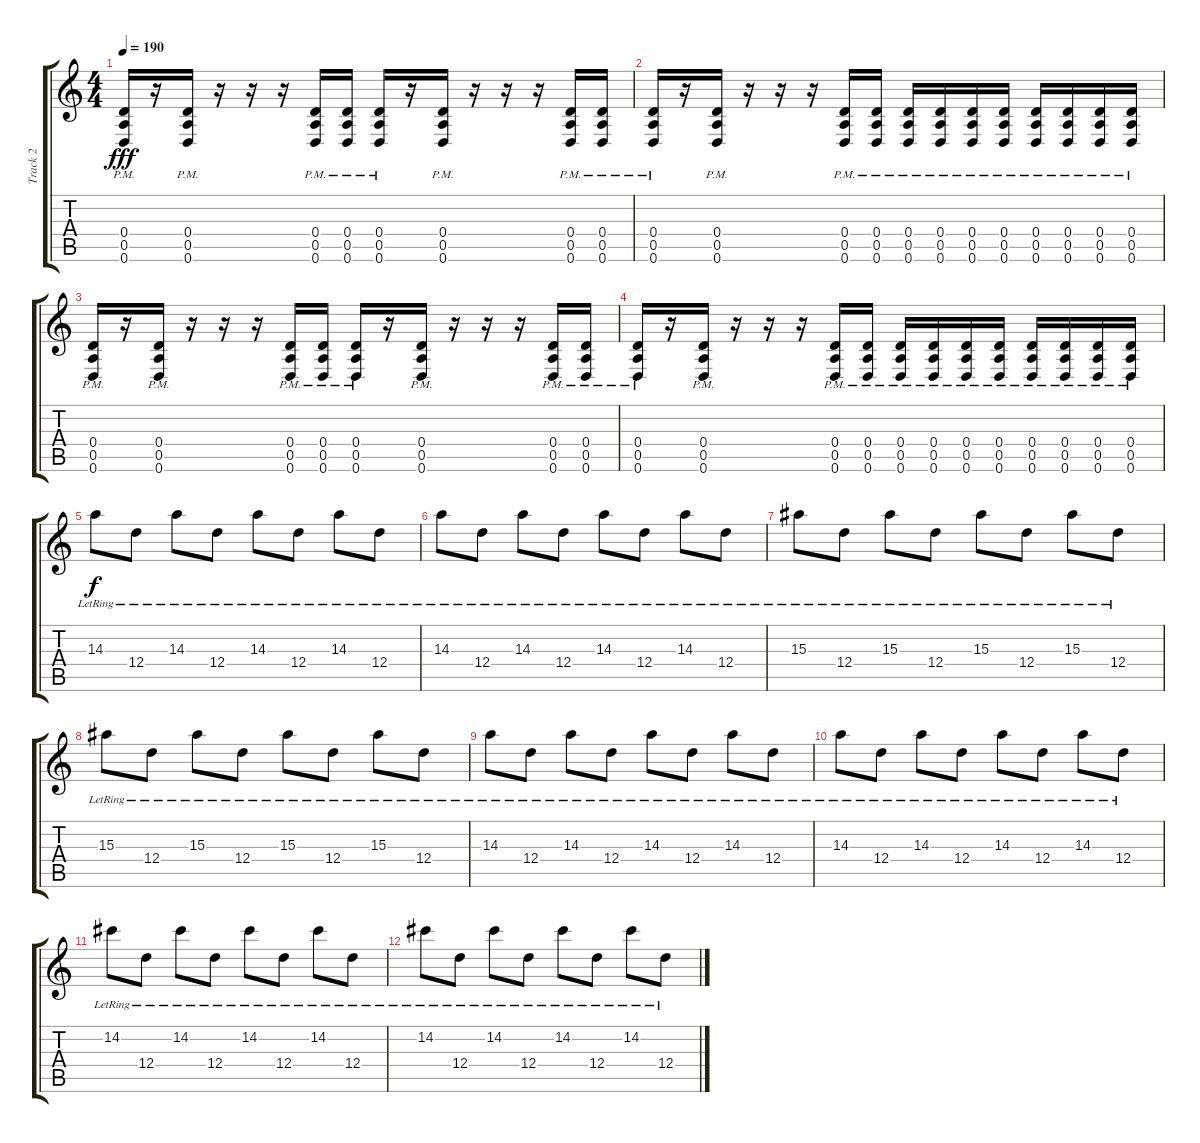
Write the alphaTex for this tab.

\track ("Track 2" "Track 2") {instrument distortionguitar}
\staff {score tabs}
\tuning (E4 B3 G3 D3 A2 D2) {hide}
\ts (4 4)
\tempo 190
\clef g2
\ks c
(0.4{pm} 0.5{pm} 0.6{pm}).16{dy fff} r.16 (0.4{pm} 0.5{pm} 0.6{pm}).16 r.16 r.16 r.16 (0.4{pm} 0.5{pm} 0.6{pm}).16 (0.4{pm} 0.5{pm} 0.6{pm}).16 (0.4{pm} 0.5{pm} 0.6{pm}).16 r.16 (0.4{pm} 0.5{pm} 0.6{pm}).16 r.16 r.16 r.16 (0.4{pm} 0.5{pm} 0.6{pm}).16 (0.4{pm} 0.5{pm} 0.6{pm}).16 |
(0.4{pm} 0.5{pm} 0.6{pm}).16 r.16 (0.4{pm} 0.5{pm} 0.6{pm}).16 r.16 r.16 r.16 (0.4{pm} 0.5{pm} 0.6{pm}).16 (0.4{pm} 0.5{pm} 0.6{pm}).16 (0.4{pm} 0.5{pm} 0.6{pm}).16 (0.4{pm} 0.5{pm} 0.6{pm}).16 (0.4{pm} 0.5{pm} 0.6{pm}).16 (0.4{pm} 0.5{pm} 0.6{pm}).16 (0.4{pm} 0.5{pm} 0.6{pm}).16 (0.4{pm} 0.5{pm} 0.6{pm}).16 (0.4{pm} 0.5{pm} 0.6{pm}).16 (0.4{pm} 0.5{pm} 0.6{pm}).16 |
(0.4{pm} 0.5{pm} 0.6{pm}).16 r.16 (0.4{pm} 0.5{pm} 0.6{pm}).16 r.16 r.16 r.16 (0.4{pm} 0.5{pm} 0.6{pm}).16 (0.4{pm} 0.5{pm} 0.6{pm}).16 (0.4{pm} 0.5{pm} 0.6{pm}).16 r.16 (0.4{pm} 0.5{pm} 0.6{pm}).16 r.16 r.16 r.16 (0.4{pm} 0.5{pm} 0.6{pm}).16 (0.4{pm} 0.5{pm} 0.6{pm}).16 |
(0.4{pm} 0.5{pm} 0.6{pm}).16 r.16 (0.4{pm} 0.5{pm} 0.6{pm}).16 r.16 r.16 r.16 (0.4{pm} 0.5{pm} 0.6{pm}).16 (0.4{pm} 0.5{pm} 0.6{pm}).16 (0.4{pm} 0.5{pm} 0.6{pm}).16 (0.4{pm} 0.5{pm} 0.6{pm}).16 (0.4{pm} 0.5{pm} 0.6{pm}).16 (0.4{pm} 0.5{pm} 0.6{pm}).16 (0.4{pm} 0.5{pm} 0.6{pm}).16 (0.4{pm} 0.5{pm} 0.6{pm}).16 (0.4{pm} 0.5{pm} 0.6{pm}).16 (0.4{pm} 0.5{pm} 0.6{pm}).16 |
14.3{lr}.8{dy f} 12.4{lr}.8 14.3{lr}.8 12.4{lr}.8 14.3{lr}.8 12.4{lr}.8 14.3{lr}.8 12.4{lr}.8 |
14.3{lr}.8 12.4{lr}.8 14.3{lr}.8 12.4{lr}.8 14.3{lr}.8 12.4{lr}.8 14.3{lr}.8 12.4{lr}.8 |
15.3{lr}.8 12.4{lr}.8 15.3{lr}.8 12.4{lr}.8 15.3{lr}.8 12.4{lr}.8 15.3{lr}.8 12.4{lr}.8 |
15.3{lr}.8 12.4{lr}.8 15.3{lr}.8 12.4{lr}.8 15.3{lr}.8 12.4{lr}.8 15.3{lr}.8 12.4{lr}.8 |
14.3{lr}.8 12.4{lr}.8 14.3{lr}.8 12.4{lr}.8 14.3{lr}.8 12.4{lr}.8 14.3{lr}.8 12.4{lr}.8 |
14.3{lr}.8 12.4{lr}.8 14.3{lr}.8 12.4{lr}.8 14.3{lr}.8 12.4{lr}.8 14.3{lr}.8 12.4{lr}.8 |
14.2{lr}.8 12.4{lr}.8 14.2{lr}.8 12.4{lr}.8 14.2{lr}.8 12.4{lr}.8 14.2{lr}.8 12.4{lr}.8 |
14.2{lr}.8 12.4{lr}.8 14.2{lr}.8 12.4{lr}.8 14.2{lr}.8 12.4{lr}.8 14.2{lr}.8 12.4{lr}.8
